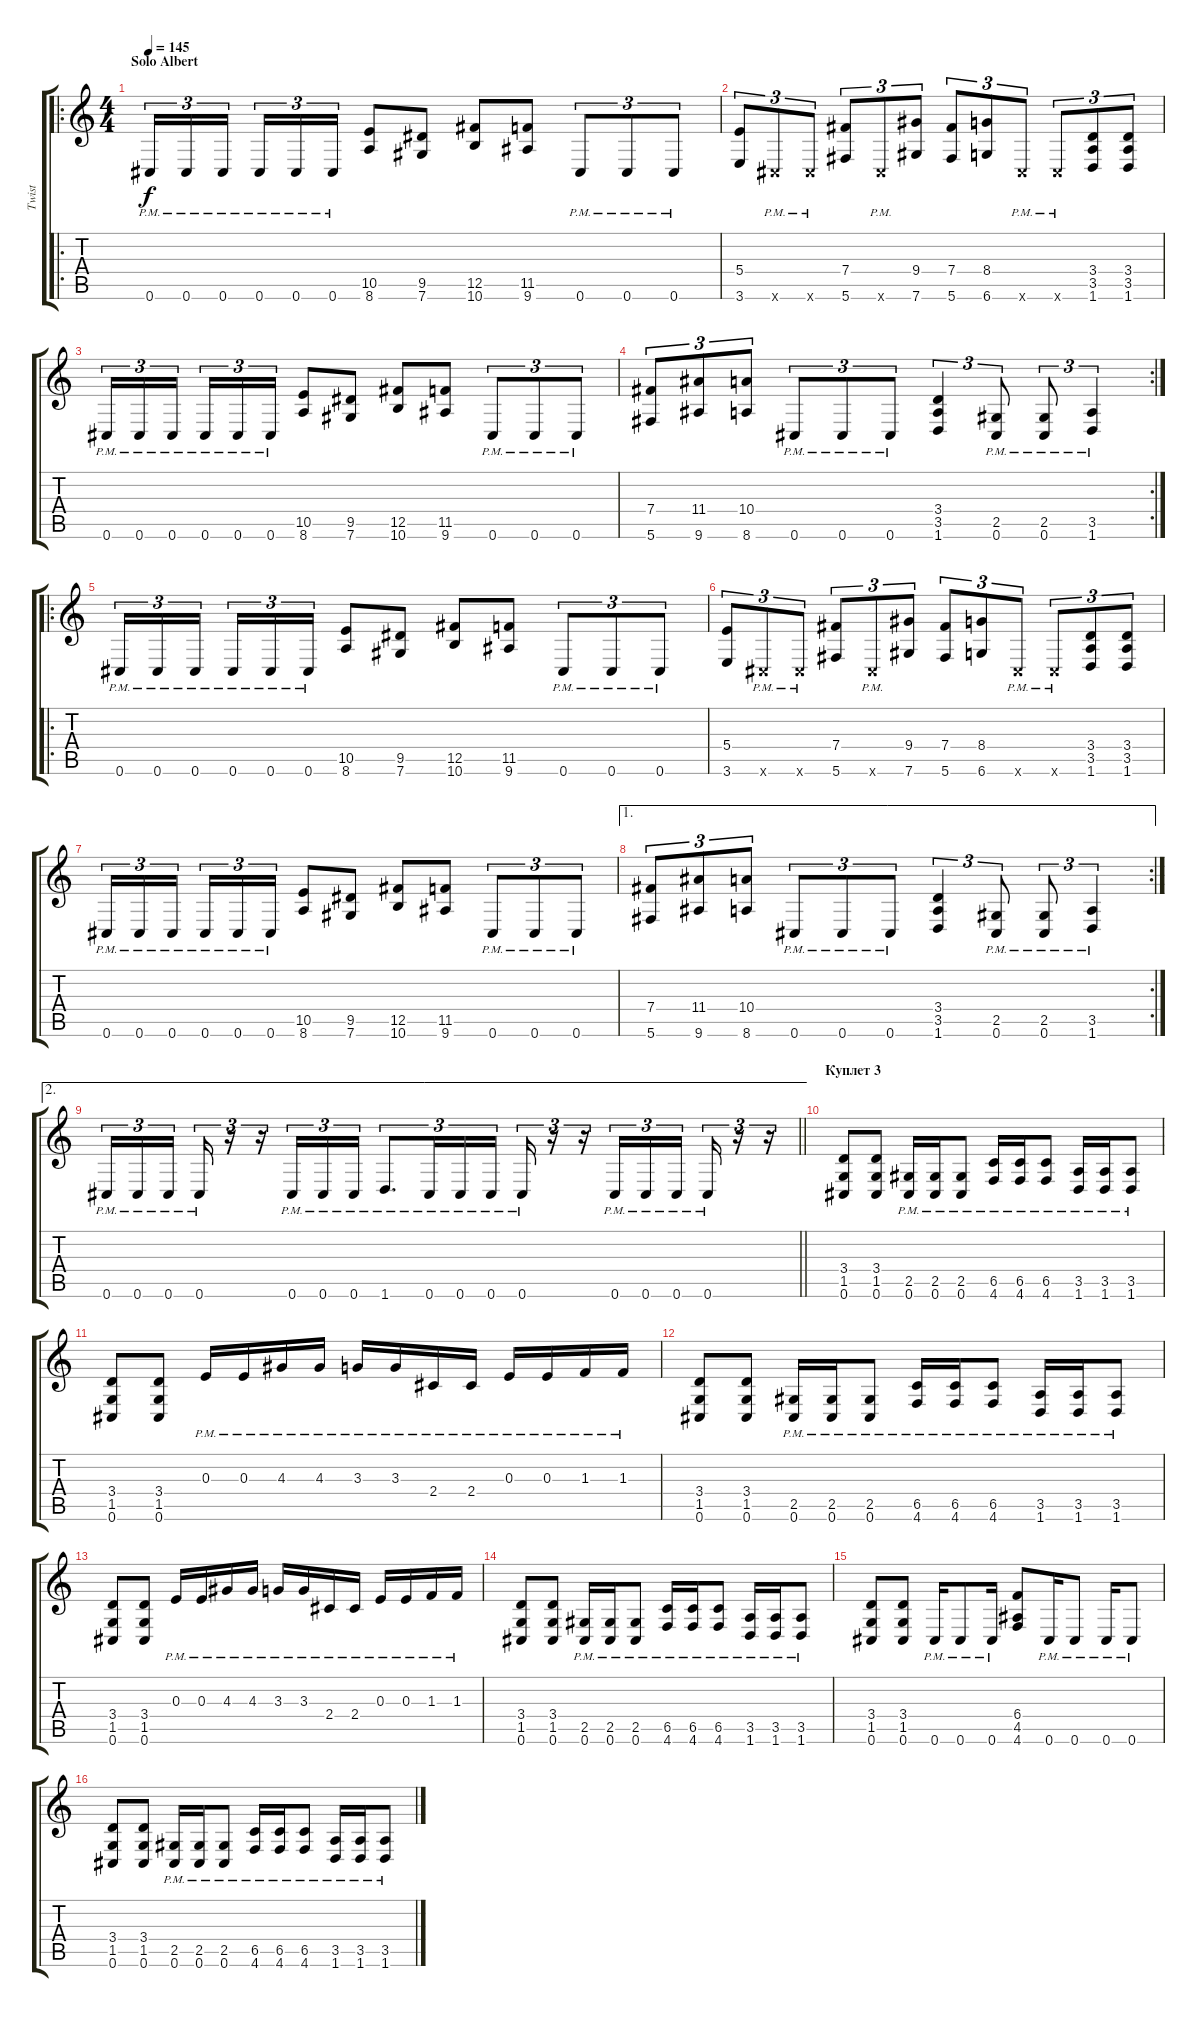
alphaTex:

\track ("Twist" "Twist") {instrument distortionguitar}
\staff {score tabs}
\tuning (Db4 Ab3 E3 B2 Gb2 Db2) {hide}
\ro
\ts (4 4)
\section ("" "Solo Albert")
\tempo 145
\clef g2
\ks c
0.6{pm}.16{tu (3 2) dy f} 0.6{pm}.16{tu (3 2)} 0.6{pm}.16{tu (3 2) beam splitsecondary} 0.6{pm}.16{tu (3 2)} 0.6{pm}.16{tu (3 2)} 0.6{pm}.16{tu (3 2)} (10.5 8.6).8 (9.5 7.6).8 (12.5 10.6).8 (11.5 9.6).8 0.6{pm}.8{tu (3 2)} 0.6{pm}.8{tu (3 2)} 0.6{pm}.8{tu (3 2)} |
(5.4 3.6).8{tu (3 2)} 0.6{pm x}.8{tu (3 2)} 0.6{pm x}.8{tu (3 2)} (7.4 5.6).8{tu (3 2)} 0.6{pm x}.8{tu (3 2)} (9.4 7.6).8{tu (3 2)} (7.4 5.6).8{tu (3 2)} (8.4 6.6).8{tu (3 2)} 0.6{pm x}.8{tu (3 2)} 0.6{pm x}.8{tu (3 2)} (3.4 3.5 1.6).8{tu (3 2)} (3.4 3.5 1.6).8{tu (3 2)} |
0.6{pm}.16{tu (3 2)} 0.6{pm}.16{tu (3 2)} 0.6{pm}.16{tu (3 2) beam splitsecondary} 0.6{pm}.16{tu (3 2)} 0.6{pm}.16{tu (3 2)} 0.6{pm}.16{tu (3 2)} (10.5 8.6).8 (9.5 7.6).8 (12.5 10.6).8 (11.5 9.6).8 0.6{pm}.8{tu (3 2)} 0.6{pm}.8{tu (3 2)} 0.6{pm}.8{tu (3 2)} |
\rc 2
(7.4 5.6).8{tu (3 2)} (11.4 9.6).8{tu (3 2)} (10.4 8.6).8{tu (3 2)} 0.6{pm}.8{tu (3 2)} 0.6{pm}.8{tu (3 2)} 0.6{pm}.8{tu (3 2)} (3.4 3.5 1.6).4{tu (3 2)} (2.5{pm} 0.6{pm}).8{tu (3 2)} (2.5{pm} 0.6{pm}).8{tu (3 2)} (3.5{pm} 1.6{pm}).4{tu (3 2)} |
\ro
0.6{pm}.16{tu (3 2)} 0.6{pm}.16{tu (3 2)} 0.6{pm}.16{tu (3 2) beam splitsecondary} 0.6{pm}.16{tu (3 2)} 0.6{pm}.16{tu (3 2)} 0.6{pm}.16{tu (3 2)} (10.5 8.6).8 (9.5 7.6).8 (12.5 10.6).8 (11.5 9.6).8 0.6{pm}.8{tu (3 2)} 0.6{pm}.8{tu (3 2)} 0.6{pm}.8{tu (3 2)} |
(5.4 3.6).8{tu (3 2)} 0.6{pm x}.8{tu (3 2)} 0.6{pm x}.8{tu (3 2)} (7.4 5.6).8{tu (3 2)} 0.6{pm x}.8{tu (3 2)} (9.4 7.6).8{tu (3 2)} (7.4 5.6).8{tu (3 2)} (8.4 6.6).8{tu (3 2)} 0.6{pm x}.8{tu (3 2)} 0.6{pm x}.8{tu (3 2)} (3.4 3.5 1.6).8{tu (3 2)} (3.4 3.5 1.6).8{tu (3 2)} |
0.6{pm}.16{tu (3 2)} 0.6{pm}.16{tu (3 2)} 0.6{pm}.16{tu (3 2) beam splitsecondary} 0.6{pm}.16{tu (3 2)} 0.6{pm}.16{tu (3 2)} 0.6{pm}.16{tu (3 2)} (10.5 8.6).8 (9.5 7.6).8 (12.5 10.6).8 (11.5 9.6).8 0.6{pm}.8{tu (3 2)} 0.6{pm}.8{tu (3 2)} 0.6{pm}.8{tu (3 2)} |
\ae 1
\rc 2
(7.4 5.6).8{tu (3 2)} (11.4 9.6).8{tu (3 2)} (10.4 8.6).8{tu (3 2)} 0.6{pm}.8{tu (3 2)} 0.6{pm}.8{tu (3 2)} 0.6{pm}.8{tu (3 2)} (3.4 3.5 1.6).4{tu (3 2)} (2.5{pm} 0.6{pm}).8{tu (3 2)} (2.5{pm} 0.6{pm}).8{tu (3 2)} (3.5{pm} 1.6{pm}).4{tu (3 2)} |
\ae 2
\barLineRight lightlight
0.6{pm}.16{tu (3 2)} 0.6{pm}.16{tu (3 2)} 0.6{pm}.16{tu (3 2) beam splitsecondary} 0.6{pm}.16{tu (3 2)} r.16{tu (3 2)} r.16{tu (3 2)} 0.6{pm}.16{tu (3 2)} 0.6{pm}.16{tu (3 2)} 0.6{pm}.16{tu (3 2)} 1.6{pm}.8{d tu (3 2)} 0.6{pm}.16{tu (3 2)} 0.6{pm}.16{tu (3 2)} 0.6{pm}.16{tu (3 2) beam splitsecondary} 0.6{pm}.16{tu (3 2)} r.16{tu (3 2)} r.16{tu (3 2)} 0.6{pm}.16{tu (3 2)} 0.6{pm}.16{tu (3 2)} 0.6{pm}.16{tu (3 2) beam splitsecondary} 0.6{pm}.16{tu (3 2)} r.16{tu (3 2)} r.16{tu (3 2)} |
\section ("" "Куплет 3")
(3.4 1.5 0.6).8 (3.4 1.5 0.6).8 (2.5{pm} 0.6{pm}).16 (2.5{pm} 0.6{pm}).16 (2.5{pm} 0.6{pm}).8 (6.5{pm} 4.6{pm}).16 (6.5{pm} 4.6{pm}).16 (6.5{pm} 4.6{pm}).8 (3.5{pm} 1.6{pm}).16 (3.5{pm} 1.6{pm}).16 (3.5{pm} 1.6{pm}).8 |
(3.4 1.5 0.6).8 (3.4 1.5 0.6).8 0.3{pm}.16 0.3{pm}.16 4.3{pm}.16 4.3{pm}.16 3.3{pm}.16 3.3{pm}.16 2.4{pm}.16 2.4{pm}.16 0.3{pm}.16 0.3{pm}.16 1.3{pm}.16 1.3{pm}.16 |
(3.4 1.5 0.6).8 (3.4 1.5 0.6).8 (2.5{pm} 0.6{pm}).16 (2.5{pm} 0.6{pm}).16 (2.5{pm} 0.6{pm}).8 (6.5{pm} 4.6{pm}).16 (6.5{pm} 4.6{pm}).16 (6.5{pm} 4.6{pm}).8 (3.5{pm} 1.6{pm}).16 (3.5{pm} 1.6{pm}).16 (3.5{pm} 1.6{pm}).8 |
(3.4 1.5 0.6).8 (3.4 1.5 0.6).8 0.3{pm}.16 0.3{pm}.16 4.3{pm}.16 4.3{pm}.16 3.3{pm}.16 3.3{pm}.16 2.4{pm}.16 2.4{pm}.16 0.3{pm}.16 0.3{pm}.16 1.3{pm}.16 1.3{pm}.16 |
(3.4 1.5 0.6).8 (3.4 1.5 0.6).8 (2.5{pm} 0.6{pm}).16 (2.5{pm} 0.6{pm}).16 (2.5{pm} 0.6{pm}).8 (6.5{pm} 4.6{pm}).16 (6.5{pm} 4.6{pm}).16 (6.5{pm} 4.6{pm}).8 (3.5{pm} 1.6{pm}).16 (3.5{pm} 1.6{pm}).16 (3.5{pm} 1.6{pm}).8 |
(3.4 1.5 0.6).8 (3.4 1.5 0.6).8 0.6{pm}.16 0.6{pm}.8 0.6{pm}.16 (6.4 4.5 4.6).8 0.6{pm}.16 0.6{pm}.8 0.6{pm}.16 0.6{pm}.8 |
(3.4 1.5 0.6).8 (3.4 1.5 0.6).8 (2.5{pm} 0.6{pm}).16 (2.5{pm} 0.6{pm}).16 (2.5{pm} 0.6{pm}).8 (6.5{pm} 4.6{pm}).16 (6.5{pm} 4.6{pm}).16 (6.5{pm} 4.6{pm}).8 (3.5{pm} 1.6{pm}).16 (3.5{pm} 1.6{pm}).16 (3.5{pm} 1.6{pm}).8
